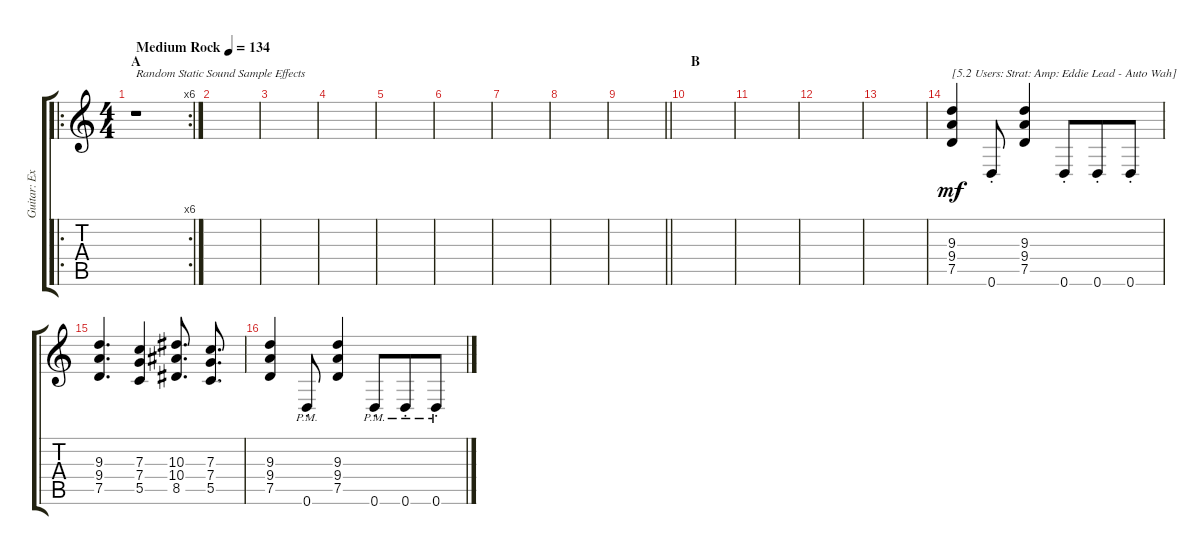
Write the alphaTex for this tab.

\track ("Guitar: Extra" "Guitar: Ex") {instrument overdrivenguitar}
\staff {score tabs}
\tuning (D4 A3 F3 C3 G2 D2) {hide}
\ro
\rc 6
\ts (4 4)
\section ("" "A")
\tempo (134 "Medium Rock")
\clef g2
\ks c
r.1{txt "Random Static Sound Sample Effects" dy mf instrument overdrivenguitar} |
|
|
|
|
|
|
|
\barLineRight lightlight
|
\section ("" "B")
|
|
|
|
(9.3 9.4 7.5).4{txt "[5.2 Users: Strat: Amp: Eddie Lead - Auto Wah]"} 0.6{st}.8 (9.3 9.4 7.5).4 0.6{st}.8{beam merge} 0.6{st}.8 0.6{st}.8 |
(9.3 9.4 7.5).4{d} (7.3 7.4 5.5).4 (10.3 10.4 8.5).8{d} (7.3 7.4 5.5).8{d} |
(9.3 9.4 7.5).4 0.6{pm st}.8 (9.3 9.4 7.5).4 0.6{pm st}.8{beam merge} 0.6{pm st}.8 0.6{pm st}.8
